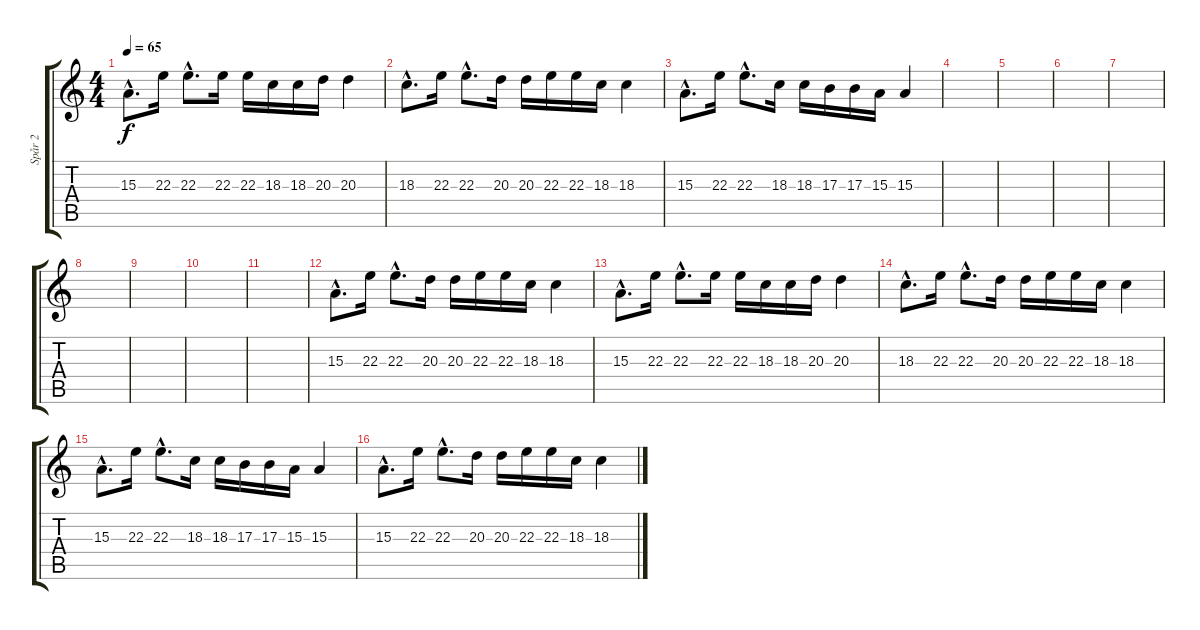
\track ("Spår 2" "Spår 2") {instrument lead1square}
\staff {score tabs}
\tuning (Eb4 Bb3 Gb3 Db3 Ab2 Eb2) {hide}
\ts (4 4)
\tempo 65
\clef g2
\ks c
15.3{hac}.8{d dy f} 22.3.16 22.3{hac}.8{d} 22.3.16 22.3.16 18.3.16 18.3.16 20.3.16 20.3.4 |
18.3{hac}.8{d} 22.3.16 22.3{hac}.8{d} 20.3.16 20.3.16 22.3.16 22.3.16 18.3.16 18.3.4 |
15.3{hac}.8{d} 22.3.16 22.3{hac}.8{d} 18.3.16 18.3.16 17.3.16 17.3.16 15.3.16 15.3.4 |
|
|
|
|
|
|
|
|
15.3{hac}.8{d} 22.3.16 22.3{hac}.8{d} 20.3.16 20.3.16 22.3.16 22.3.16 18.3.16 18.3.4 |
15.3{hac}.8{d} 22.3.16 22.3{hac}.8{d} 22.3.16 22.3.16 18.3.16 18.3.16 20.3.16 20.3.4 |
18.3{hac}.8{d} 22.3.16 22.3{hac}.8{d} 20.3.16 20.3.16 22.3.16 22.3.16 18.3.16 18.3.4 |
15.3{hac}.8{d} 22.3.16 22.3{hac}.8{d} 18.3.16 18.3.16 17.3.16 17.3.16 15.3.16 15.3.4 |
15.3{hac}.8{d} 22.3.16 22.3{hac}.8{d} 20.3.16 20.3.16 22.3.16 22.3.16 18.3.16 18.3.4
